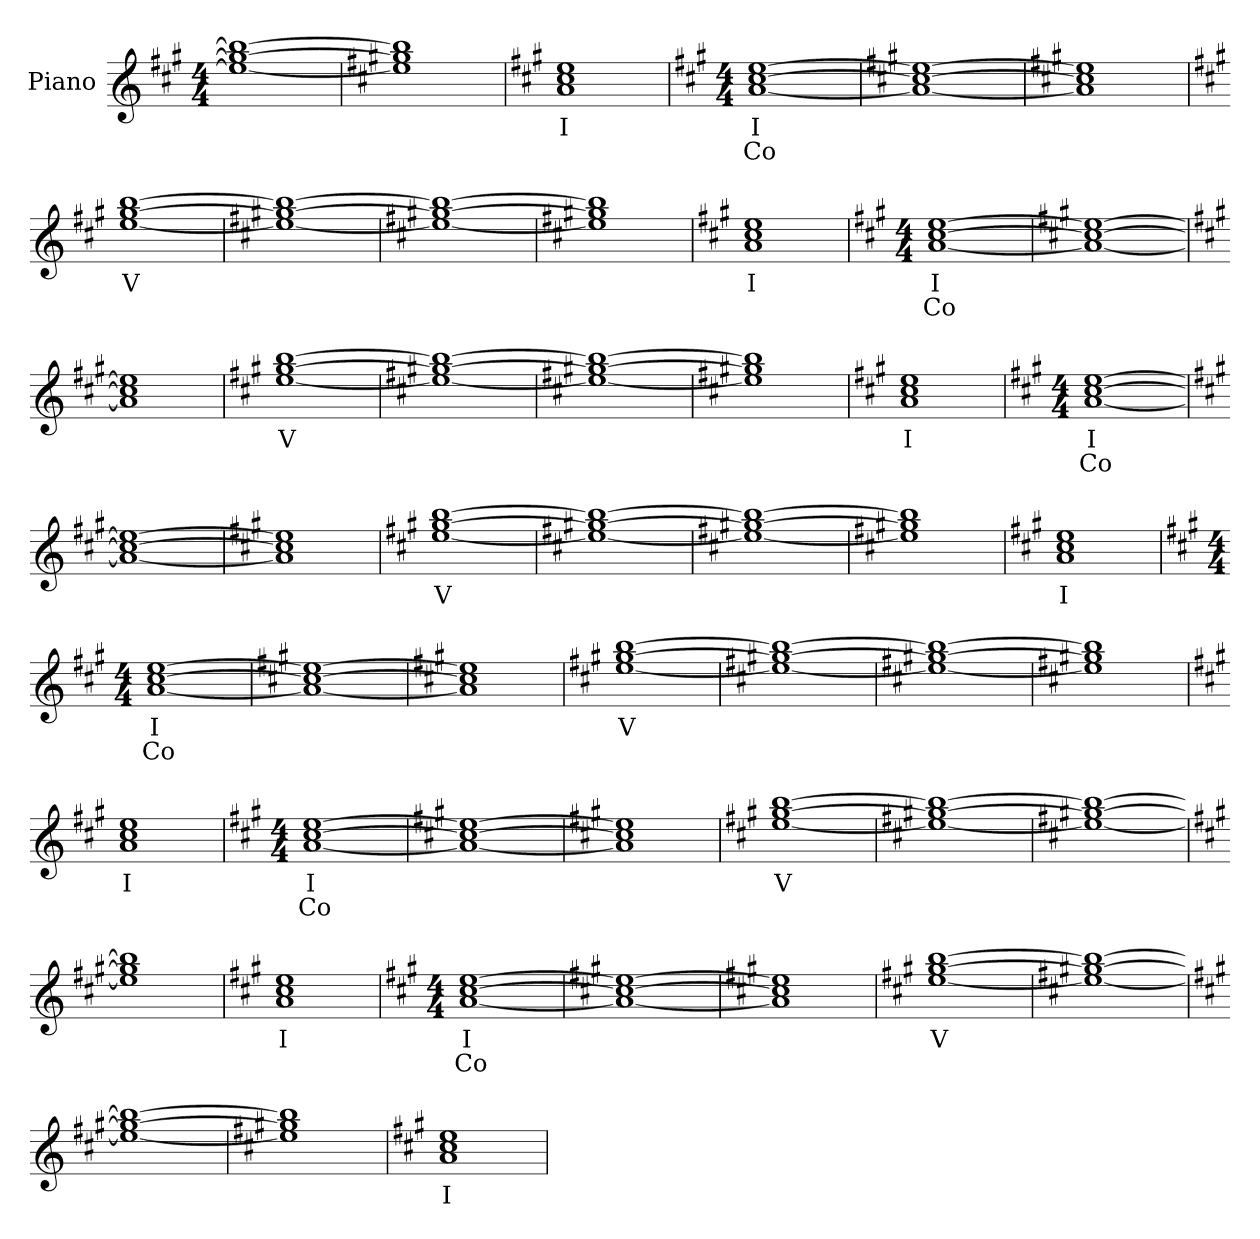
**kern	**text	**text
*part1	*part1	*part1
*staff1	*staff1	*staff1
*I"Piano	*	*
*I'Pno	*	*
*k[f#c#g#]	*	*
*A:	*	*
*M4/4	*	*
=	=	=
1ee_ 1gg#_ 1bb_	.	.
=	=	=
*k[f#c#g#]	*	*
*A:	*	*
1ee] 1gg#] 1bb]	.	.
=	=	=
*k[f#c#g#]	*	*
*A:	*	*
1a 1cc# 1ee	I	.
=	=	=
*k[f#c#g#]	*	*
*A:	*	*
*M4/4	*	*
[1a [1cc# [1ee	I	Co
=	=	=
*k[f#c#g#]	*	*
*A:	*	*
1a_ 1cc#_ 1ee_	.	.
=	=	=
*k[f#c#g#]	*	*
*A:	*	*
1a] 1cc#] 1ee]	.	.
=	=	=
*k[f#c#g#]	*	*
*A:	*	*
[1ee [1gg# [1bb	V	.
=	=	=
*k[f#c#g#]	*	*
*A:	*	*
1ee_ 1gg#_ 1bb_	.	.
=	=	=
*k[f#c#g#]	*	*
*A:	*	*
1ee_ 1gg#_ 1bb_	.	.
=	=	=
*k[f#c#g#]	*	*
*A:	*	*
1ee] 1gg#] 1bb]	.	.
=	=	=
*k[f#c#g#]	*	*
*A:	*	*
1a 1cc# 1ee	I	.
=	=	=
*k[f#c#g#]	*	*
*A:	*	*
*M4/4	*	*
[1a [1cc# [1ee	I	Co
=	=	=
*k[f#c#g#]	*	*
*A:	*	*
1a_ 1cc#_ 1ee_	.	.
=	=	=
*k[f#c#g#]	*	*
*A:	*	*
1a] 1cc#] 1ee]	.	.
=	=	=
*k[f#c#g#]	*	*
*A:	*	*
[1ee [1gg# [1bb	V	.
=	=	=
*k[f#c#g#]	*	*
*A:	*	*
1ee_ 1gg#_ 1bb_	.	.
=	=	=
*k[f#c#g#]	*	*
*A:	*	*
1ee_ 1gg#_ 1bb_	.	.
=	=	=
*k[f#c#g#]	*	*
*A:	*	*
1ee] 1gg#] 1bb]	.	.
=	=	=
*k[f#c#g#]	*	*
*A:	*	*
1a 1cc# 1ee	I	.
=	=	=
*k[f#c#g#]	*	*
*A:	*	*
*M4/4	*	*
[1a [1cc# [1ee	I	Co
=	=	=
*k[f#c#g#]	*	*
*A:	*	*
1a_ 1cc#_ 1ee_	.	.
=	=	=
*k[f#c#g#]	*	*
*A:	*	*
1a] 1cc#] 1ee]	.	.
=	=	=
*k[f#c#g#]	*	*
*A:	*	*
[1ee [1gg# [1bb	V	.
=	=	=
*k[f#c#g#]	*	*
*A:	*	*
1ee_ 1gg#_ 1bb_	.	.
=	=	=
*k[f#c#g#]	*	*
*A:	*	*
1ee_ 1gg#_ 1bb_	.	.
=	=	=
*k[f#c#g#]	*	*
*A:	*	*
1ee] 1gg#] 1bb]	.	.
=	=	=
*k[f#c#g#]	*	*
*A:	*	*
1a 1cc# 1ee	I	.
=	=	=
*k[f#c#g#]	*	*
*A:	*	*
*M4/4	*	*
[1a [1cc# [1ee	I	Co
=	=	=
*k[f#c#g#]	*	*
*A:	*	*
1a_ 1cc#_ 1ee_	.	.
=	=	=
*k[f#c#g#]	*	*
*A:	*	*
1a] 1cc#] 1ee]	.	.
=	=	=
*k[f#c#g#]	*	*
*A:	*	*
[1ee [1gg# [1bb	V	.
=	=	=
*k[f#c#g#]	*	*
*A:	*	*
1ee_ 1gg#_ 1bb_	.	.
=	=	=
*k[f#c#g#]	*	*
*A:	*	*
1ee_ 1gg#_ 1bb_	.	.
=	=	=
*k[f#c#g#]	*	*
*A:	*	*
1ee] 1gg#] 1bb]	.	.
=	=	=
*k[f#c#g#]	*	*
*A:	*	*
1a 1cc# 1ee	I	.
=	=	=
*k[f#c#g#]	*	*
*A:	*	*
*M4/4	*	*
[1a [1cc# [1ee	I	Co
=	=	=
*k[f#c#g#]	*	*
*A:	*	*
1a_ 1cc#_ 1ee_	.	.
=	=	=
*k[f#c#g#]	*	*
*A:	*	*
1a] 1cc#] 1ee]	.	.
=	=	=
*k[f#c#g#]	*	*
*A:	*	*
[1ee [1gg# [1bb	V	.
=	=	=
*k[f#c#g#]	*	*
*A:	*	*
1ee_ 1gg#_ 1bb_	.	.
=	=	=
*k[f#c#g#]	*	*
*A:	*	*
1ee_ 1gg#_ 1bb_	.	.
=	=	=
*k[f#c#g#]	*	*
*A:	*	*
1ee] 1gg#] 1bb]	.	.
=	=	=
*k[f#c#g#]	*	*
*A:	*	*
1a 1cc# 1ee	I	.
=	=	=
*k[f#c#g#]	*	*
*A:	*	*
*M4/4	*	*
[1a [1cc# [1ee	I	Co
=	=	=
*k[f#c#g#]	*	*
*A:	*	*
1a_ 1cc#_ 1ee_	.	.
=	=	=
*k[f#c#g#]	*	*
*A:	*	*
1a] 1cc#] 1ee]	.	.
=	=	=
*k[f#c#g#]	*	*
*A:	*	*
[1ee [1gg# [1bb	V	.
=	=	=
*k[f#c#g#]	*	*
*A:	*	*
1ee_ 1gg#_ 1bb_	.	.
=	=	=
*k[f#c#g#]	*	*
*A:	*	*
1ee_ 1gg#_ 1bb_	.	.
=	=	=
*k[f#c#g#]	*	*
*A:	*	*
1ee] 1gg#] 1bb]	.	.
=	=	=
*k[f#c#g#]	*	*
*A:	*	*
1a 1cc# 1ee	I	.
=	=	=
*-	*-	*-
